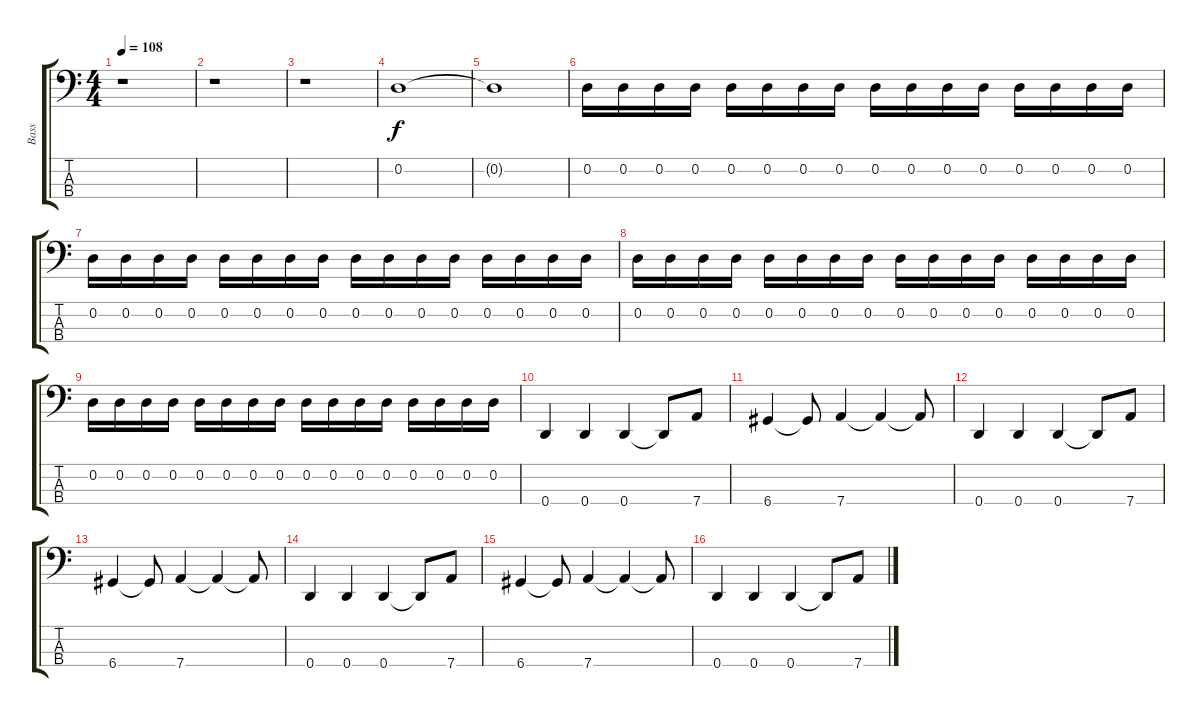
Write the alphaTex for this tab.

\track ("Bass" "Bass") {instrument electricbassfinger}
\staff {score tabs}
\tuning (G2 D2 A1 D1) {hide}
\ts (4 4)
\tempo 108
\clef f4
\ks c
r.1{dy f instrument electricbassfinger} |
r.1 |
r.1 |
0.2.1 |
0.2{t}.1 |
0.2.16 0.2.16 0.2.16 0.2.16 0.2.16 0.2.16 0.2.16 0.2.16 0.2.16 0.2.16 0.2.16 0.2.16 0.2.16 0.2.16 0.2.16 0.2.16 |
0.2.16 0.2.16 0.2.16 0.2.16 0.2.16 0.2.16 0.2.16 0.2.16 0.2.16 0.2.16 0.2.16 0.2.16 0.2.16 0.2.16 0.2.16 0.2.16 |
0.2.16 0.2.16 0.2.16 0.2.16 0.2.16 0.2.16 0.2.16 0.2.16 0.2.16 0.2.16 0.2.16 0.2.16 0.2.16 0.2.16 0.2.16 0.2.16 |
0.2.16 0.2.16 0.2.16 0.2.16 0.2.16 0.2.16 0.2.16 0.2.16 0.2.16 0.2.16 0.2.16 0.2.16 0.2.16 0.2.16 0.2.16 0.2.16 |
0.4.4 0.4.4 0.4.4 0.4{t}.8 7.4.8 |
6.4.4 6.4{t}.8 7.4.4 7.4{t}.4 7.4{t}.8 |
0.4.4 0.4.4 0.4.4 0.4{t}.8 7.4.8 |
6.4.4 6.4{t}.8 7.4.4 7.4{t}.4 7.4{t}.8 |
0.4.4 0.4.4 0.4.4 0.4{t}.8 7.4.8 |
6.4.4 6.4{t}.8 7.4.4 7.4{t}.4 7.4{t}.8 |
0.4.4 0.4.4 0.4.4 0.4{t}.8 7.4.8
